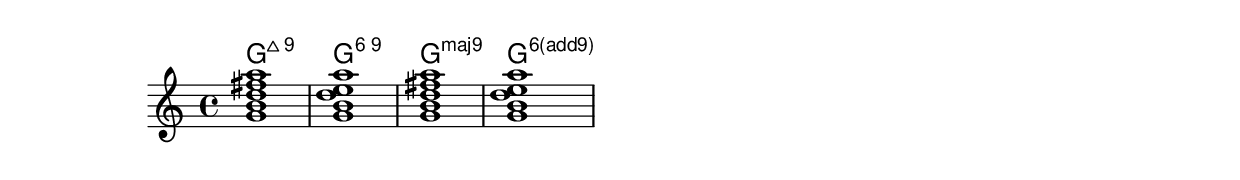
%% DO NOT EDIT this file manually; it is automatically
%% generated from LSR http://lsr.dsi.unimi.it
%% Make any changes in LSR itself, or in Documentation/snippets/new/ ,
%% and then run scripts/auxiliar/makelsr.py
%%
%% This file is in the public domain.
\version "2.14.2"

\header {
  lsrtags = "specific-notation, chords"

%% Translation of GIT committish: b482c3e5b56c3841a88d957e0ca12964bd3e64fa
  texidoces = "
Se puede usar la propiedad @code{chordNameExceptions} para
almacenar una lista de notaciones espaciales para acordes
específicos.

"
  doctitlees = "Excepciones para los nombres de acorde"


%% Translation of GIT committish: 0a868be38a775ecb1ef935b079000cebbc64de40
  texidocde = "
Die Eigenschaft @code{chordNameExceptions} kann benutzt werden, um eine
Liste an besonderen Notationen für bestimmte Akkorde zu speichern.

"
  doctitlede = "Akkordsymbolausnahmen"

%% Translation of GIT committish: 3b125956b08d27ef39cd48bfa3a2f1e1bb2ae8b4
  texidocfr = "
Il est possible de créer votre propre modèle de chiffrages en
réglant la propriété @code{chordNameExceptions}.

"
  doctitlefr = "Modèles de chiffrage d'accords"

  texidoc = "
The property @code{chordNameExceptions} can be used to store a list of
special notations for specific chords.

"
  doctitle = "Chord name exceptions"
} % begin verbatim


% modify maj9 and 6(add9)
% Exception music is chords with markups
chExceptionMusic = {
  <c e g b d'>1-\markup { \super "maj9" }
  <c e g a d'>1-\markup { \super "6(add9)" }
}

% Convert music to list and prepend to existing exceptions.
chExceptions = #( append
  ( sequential-music-to-chord-exceptions chExceptionMusic #t)
  ignatzekExceptions)

theMusic = \chordmode {
  g1:maj9 g1:6.9
  \set chordNameExceptions = #chExceptions
  g1:maj9 g1:6.9
}

\layout {
  ragged-right = ##t
}

<< \context ChordNames \theMusic
   \context Voice \theMusic
>>

